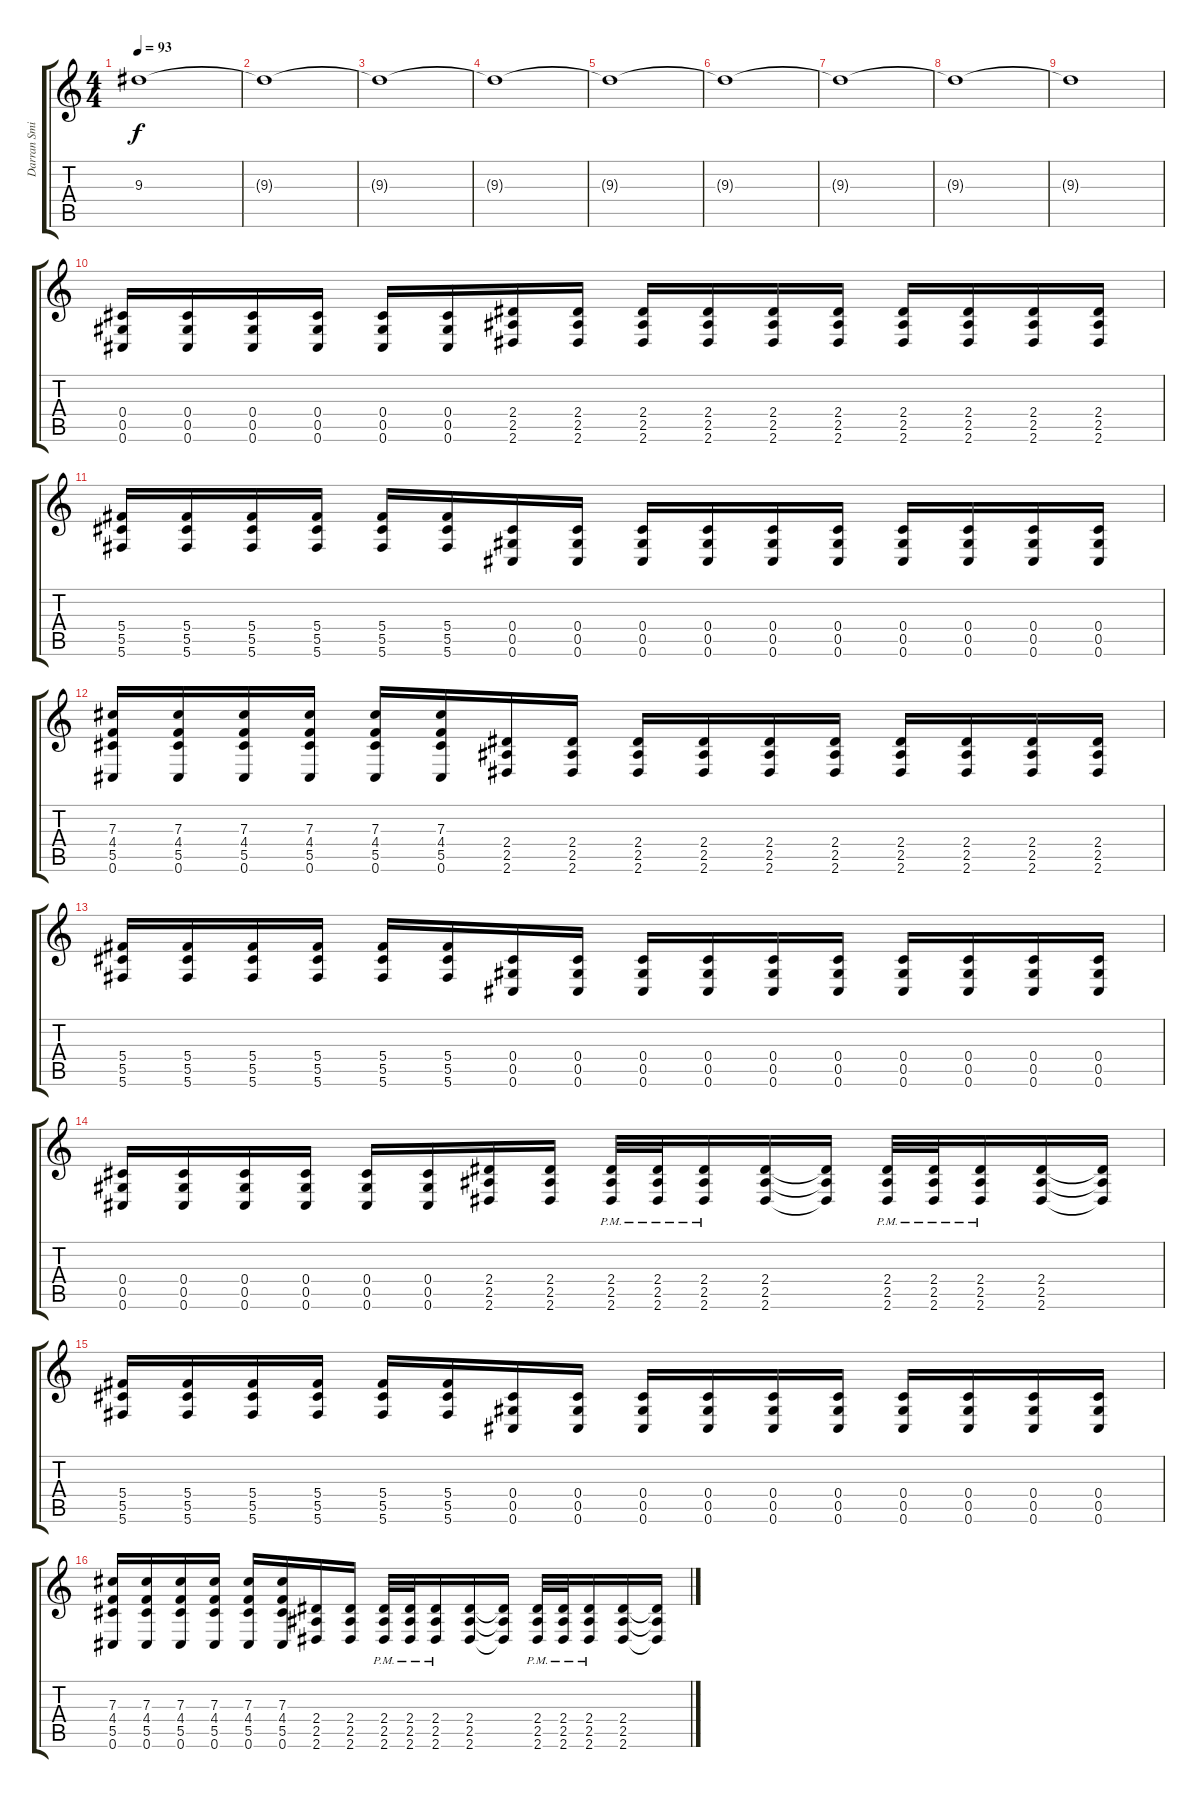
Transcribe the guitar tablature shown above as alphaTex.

\track ("Darran Smith" "Darran Smi") {instrument distortionguitar}
\staff {score tabs}
\tuning (Eb4 Bb3 Gb3 Db3 Ab2 Db2) {hide}
\ts (4 4)
\tempo 93
\clef g2
\ks c
9.3{t}.1{dy f} |
9.3{t}.1 |
9.3{t}.1 |
9.3{t}.1 |
9.3{t}.1 |
9.3{t}.1 |
9.3{t}.1 |
9.3{t}.1 |
9.3{t}.1 |
(0.4 0.5 0.6).16 (0.4 0.5 0.6).16 (0.4 0.5 0.6).16 (0.4 0.5 0.6).16 (0.4 0.5 0.6).16 (0.4 0.5 0.6).16 (2.4 2.5 2.6).16 (2.4 2.5 2.6).16 (2.4 2.5 2.6).16 (2.4 2.5 2.6).16 (2.4 2.5 2.6).16 (2.4 2.5 2.6).16 (2.4 2.5 2.6).16 (2.4 2.5 2.6).16 (2.4 2.5 2.6).16 (2.4 2.5 2.6).16 |
(5.4 5.5 5.6).16 (5.4 5.5 5.6).16 (5.4 5.5 5.6).16 (5.4 5.5 5.6).16 (5.4 5.5 5.6).16 (5.4 5.5 5.6).16 (0.4 0.5 0.6).16 (0.4 0.5 0.6).16 (0.4 0.5 0.6).16 (0.4 0.5 0.6).16 (0.4 0.5 0.6).16 (0.4 0.5 0.6).16 (0.4 0.5 0.6).16 (0.4 0.5 0.6).16 (0.4 0.5 0.6).16 (0.4 0.5 0.6).16 |
(7.3 4.4 5.5 0.6).16 (7.3 4.4 5.5 0.6).16 (7.3 4.4 5.5 0.6).16 (7.3 4.4 5.5 0.6).16 (7.3 4.4 5.5 0.6).16 (7.3 4.4 5.5 0.6).16 (2.4 2.5 2.6).16 (2.4 2.5 2.6).16 (2.4 2.5 2.6).16 (2.4 2.5 2.6).16 (2.4 2.5 2.6).16 (2.4 2.5 2.6).16 (2.4 2.5 2.6).16 (2.4 2.5 2.6).16 (2.4 2.5 2.6).16 (2.4 2.5 2.6).16 |
(5.4 5.5 5.6).16 (5.4 5.5 5.6).16 (5.4 5.5 5.6).16 (5.4 5.5 5.6).16 (5.4 5.5 5.6).16 (5.4 5.5 5.6).16 (0.4 0.5 0.6).16 (0.4 0.5 0.6).16 (0.4 0.5 0.6).16 (0.4 0.5 0.6).16 (0.4 0.5 0.6).16 (0.4 0.5 0.6).16 (0.4 0.5 0.6).16 (0.4 0.5 0.6).16 (0.4 0.5 0.6).16 (0.4 0.5 0.6).16 |
(0.4 0.5 0.6).16 (0.4 0.5 0.6).16 (0.4 0.5 0.6).16 (0.4 0.5 0.6).16 (0.4 0.5 0.6).16 (0.4 0.5 0.6).16 (2.4 2.5 2.6).16 (2.4 2.5 2.6).16 (2.4{pm} 2.5{pm} 2.6{pm}).32 (2.4{pm} 2.5{pm} 2.6{pm}).32 (2.4{pm} 2.5{pm} 2.6{pm}).16 (2.4 2.5 2.6).16 (2.4{t} 2.5{t} 2.6{t}).16 (2.4{pm} 2.5{pm} 2.6{pm}).32 (2.4{pm} 2.5{pm} 2.6{pm}).32 (2.4{pm} 2.5{pm} 2.6{pm}).16 (2.4 2.5 2.6).16 (2.4{t} 2.5{t} 2.6{t}).16 |
(5.4 5.5 5.6).16 (5.4 5.5 5.6).16 (5.4 5.5 5.6).16 (5.4 5.5 5.6).16 (5.4 5.5 5.6).16 (5.4 5.5 5.6).16 (0.4 0.5 0.6).16 (0.4 0.5 0.6).16 (0.4 0.5 0.6).16 (0.4 0.5 0.6).16 (0.4 0.5 0.6).16 (0.4 0.5 0.6).16 (0.4 0.5 0.6).16 (0.4 0.5 0.6).16 (0.4 0.5 0.6).16 (0.4 0.5 0.6).16 |
(7.3 4.4 5.5 0.6).16 (7.3 4.4 5.5 0.6).16 (7.3 4.4 5.5 0.6).16 (7.3 4.4 5.5 0.6).16 (7.3 4.4 5.5 0.6).16 (7.3 4.4 5.5 0.6).16 (2.4 2.5 2.6).16 (2.4 2.5 2.6).16 (2.4{pm} 2.5{pm} 2.6{pm}).32 (2.4{pm} 2.5{pm} 2.6{pm}).32 (2.4{pm} 2.5{pm} 2.6{pm}).16 (2.4 2.5 2.6).16 (2.4{t} 2.5{t} 2.6{t}).16 (2.4{pm} 2.5{pm} 2.6{pm}).32 (2.4{pm} 2.5{pm} 2.6{pm}).32 (2.4{pm} 2.5{pm} 2.6{pm}).16 (2.4 2.5 2.6).16 (2.4{t} 2.5{t} 2.6{t}).16
